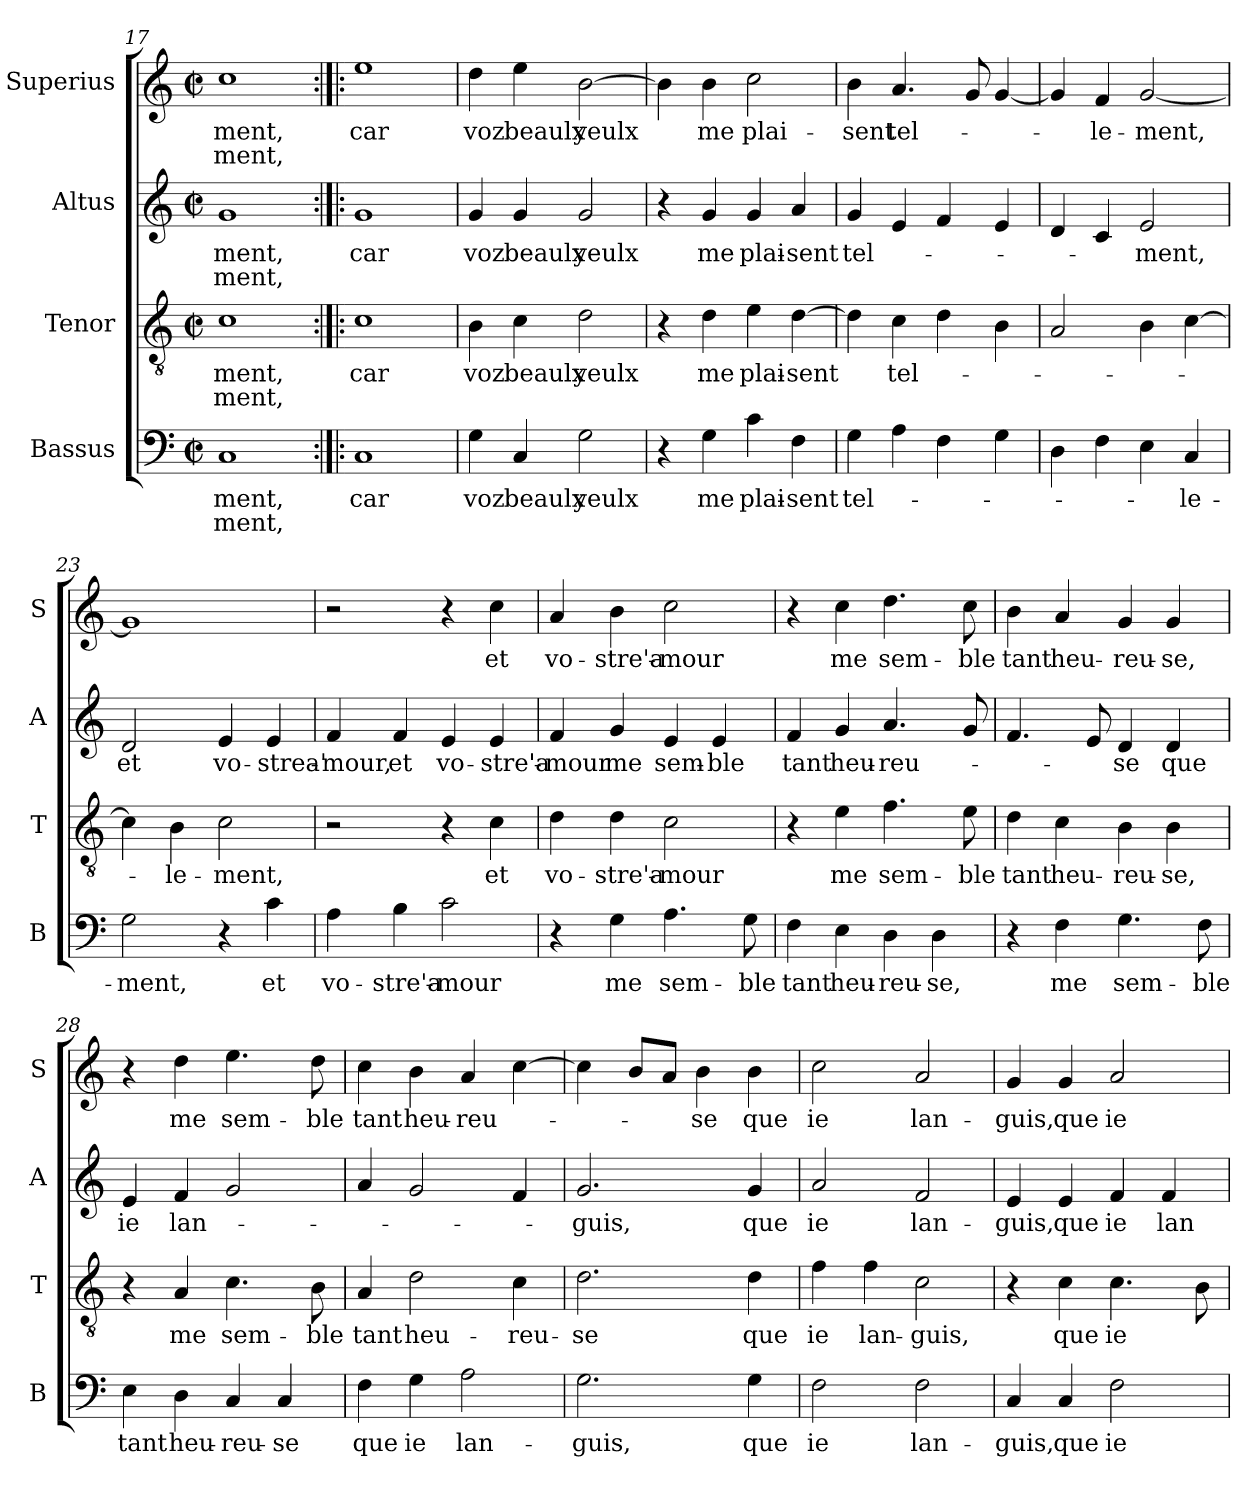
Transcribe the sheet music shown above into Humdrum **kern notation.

**kern	**text	**text	**kern	**text	**text	**kern	**text	**text	**kern	**text	**text
*part4	*part4	*part4	*part3	*part3	*part3	*part2	*part2	*part2	*part1	*part1	*part1
*staff4	*staff4	*staff4	*staff3	*staff3	*staff3	*staff2	*staff2	*staff2	*staff1	*staff1	*staff1
*I"Bassus	*	*	*I"Tenor	*	*	*I"Altus	*	*	*I"Superius	*	*
*I'B	*	*	*I'T	*	*	*I'A	*	*	*I'S	*	*
*clefF4	*	*	*clefGv2	*	*	*clefG2	*	*	*clefG2	*	*
*k[]	*	*	*k[]	*	*	*k[]	*	*	*k[]	*	*
*C:	*	*	*C:	*	*	*C:	*	*	*C:	*	*
*M2/2	*	*	*M2/2	*	*	*M2/2	*	*	*M2/2	*	*
*met(c|)	*	*	*met(c|)	*	*	*met(c|)	*	*	*met(c|)	*	*
=17	=17	=17	=17	=17	=17	=17	=17	=17	=17	=17	=17
!	!LO:LY:b	!LO:LY:b	!	!LO:LY:b	!LO:LY:b	!	!LO:LY:b	!LO:LY:b	!	!LO:LY:b	!LO:LY:b
1C	-ment,	-ment,	1c	-ment,	ment,	1g	-ment,	-ment,	1cc	-ment,	-ment,
=18:|!|:	=18:|!|:	=18:|!|:	=18:|!|:	=18:|!|:	=18:|!|:	=18:|!|:	=18:|!|:	=18:|!|:	=18:|!|:	=18:|!|:	=18:|!|:
!	!LO:LY:b	!	!	!LO:LY:b	!	!	!LO:LY:b	!	!	!LO:LY:b	!
1C	car	.	1c	car	.	1g	car	.	1ee	car	.
=19	=19	=19	=19	=19	=19	=19	=19	=19	=19	=19	=19
!	!LO:LY:b	!	!	!LO:LY:b	!	!	!LO:LY:b	!	!	!LO:LY:b	!
4G\	voz	.	4B\	voz	.	4g/	voz	.	4dd\	voz	.
!	!LO:LY:b	!	!	!LO:LY:b	!	!	!LO:LY:b	!	!	!LO:LY:b	!
4C/	beaulx	.	4c\	beaulx	.	4g/	beaulx	.	4ee\	beaulx	.
!	!LO:LY:b	!	!	!LO:LY:b	!	!	!LO:LY:b	!	!	!LO:LY:b	!
2G\	yeulx	.	2d\	yeulx	.	2g/	yeulx	.	[2b\	yeulx	.
=20	=20	=20	=20	=20	=20	=20	=20	=20	=20	=20	=20
4r	.	.	4r	.	.	4r	.	.	4b\]	.	.
!	!LO:LY:b	!	!	!LO:LY:b	!	!	!LO:LY:b	!	!	!LO:LY:b	!
4G\	me	.	4d\	me	.	4g/	me	.	4b\	me	.
!	!LO:LY:b	!	!	!LO:LY:b	!	!	!LO:LY:b	!	!	!LO:LY:b	!
4c\	plai-	.	4e\	plai-	.	4g/	plai-	.	2cc\	plai-	.
!	!LO:LY:b	!	!	!LO:LY:b	!	!	!LO:LY:b	!	!	!	!
4F\	-sent	.	[4d\	-sent	.	4a/	-sent	.	.	.	.
!!LO:LB:g=z
=21	=21	=21	=21	=21	=21	=21	=21	=21	=21	=21	=21
!	!LO:LY:b	!	!	!	!	!	!LO:LY:b	!	!	!LO:LY:b	!
4G\	tel-	.	4d\]	.	.	4g/	tel-	.	4b\	-sent	.
!	!	!	!	!LO:LY:b	!	!	!	!	!	!LO:LY:b	!
4A\	.	.	4c\	tel-	.	4e/	.	.	4.a/	tel-	.
4F\	.	.	4d\	.	.	4f/	.	.	.	.	.
.	.	.	.	.	.	.	.	.	8g/	.	.
4G\	.	.	4B\	.	.	4e/	.	.	[4g/	.	.
=22	=22	=22	=22	=22	=22	=22	=22	=22	=22	=22	=22
4D\	.	.	2A/	.	.	4d/	.	.	4g/]	.	.
!	!	!	!	!	!	!	!	!	!	!LO:LY:b	!
4F\	.	.	.	.	.	4c/	.	.	4f/	-le-	.
!	!	!	!	!	!	!	!LO:LY:b	!	!	!LO:LY:b	!
4E\	.	.	4B\	.	.	2e/	-ment,	.	[2g/	-ment,	.
!	!LO:LY:b	!	!	!	!	!	!	!	!	!	!
4C/	-le-	.	[4c\	.	.	.	.	.	.	.	.
=23	=23	=23	=23	=23	=23	=23	=23	=23	=23	=23	=23
!	!LO:LY:b	!	!	!	!	!	!LO:LY:b	!	!	!	!
2G\	-ment,	.	4c\]	.	.	2d/	et	.	1g]	.	.
!	!	!	!	!LO:LY:b	!	!	!	!	!	!	!
.	.	.	4B\	-le-	.	.	.	.	.	.	.
!	!	!	!	!LO:LY:b	!	!	!LO:LY:b	!	!	!	!
4r	.	.	2c\	-ment,	.	4e/	vo-	.	.	.	.
!	!LO:LY:b	!	!	!	!	!	!LO:LY:b	!	!	!	!
4c\	et	.	.	.	.	4e/	-strea'-	.	.	.	.
=24	=24	=24	=24	=24	=24	=24	=24	=24	=24	=24	=24
!	!LO:LY:b	!	!	!	!	!	!LO:LY:b	!	!	!	!
4A\	vo-	.	2r	.	.	4f/	-mour,	.	2r	.	.
!	!LO:LY:b	!	!	!	!	!	!LO:LY:b	!	!	!	!
4B\	-stre'a-	.	.	.	.	4f/	et	.	.	.	.
!	!LO:LY:b	!	!	!	!	!	!LO:LY:b	!	!	!	!
2c\	-mour	.	4r	.	.	4e/	vo-	.	4r	.	.
!	!	!	!	!LO:LY:b	!	!	!LO:LY:b	!	!	!LO:LY:b	!
.	.	.	4c\	et	.	4e/	-stre'a-	.	4cc\	et	.
=25	=25	=25	=25	=25	=25	=25	=25	=25	=25	=25	=25
!	!	!	!	!LO:LY:b	!	!	!LO:LY:b	!	!	!LO:LY:b	!
4r	.	.	4d\	vo-	.	4f/	-mour	.	4a/	vo-	.
!	!LO:LY:b	!	!	!LO:LY:b	!	!	!LO:LY:b	!	!	!LO:LY:b	!
4G\	me	.	4d\	-stre'a-	.	4g/	me	.	4b\	-stre'a-	.
!	!LO:LY:b	!	!	!LO:LY:b	!	!	!LO:LY:b	!	!	!LO:LY:b	!
4.A\	sem-	.	2c\	-mour	.	4e/	sem-	.	2cc\	-mour	.
!	!	!	!	!	!	!	!LO:LY:b	!	!	!	!
.	.	.	.	.	.	4e/	-ble	.	.	.	.
!	!LO:LY:b	!	!	!	!	!	!	!	!	!	!
8G\	-ble	.	.	.	.	.	.	.	.	.	.
!!LO:LB:g=z
=26	=26	=26	=26	=26	=26	=26	=26	=26	=26	=26	=26
!	!LO:LY:b	!	!	!	!	!	!LO:LY:b	!	!	!	!
4F\	tant	.	4r	.	.	4f/	tant	.	4r	.	.
!	!LO:LY:b	!	!	!LO:LY:b	!	!	!LO:LY:b	!	!	!LO:LY:b	!
4E\	heu-	.	4e\	me	.	4g/	heu-	.	4cc\	me	.
!	!LO:LY:b	!	!	!LO:LY:b	!	!	!LO:LY:b	!	!	!LO:LY:b	!
4D\	-reu-	.	4.f\	sem-	.	4.a/	-reu-	.	4.dd\	sem-	.
!	!LO:LY:b	!	!	!	!	!	!	!	!	!	!
4D\	-se,	.	.	.	.	.	.	.	.	.	.
!	!	!	!	!LO:LY:b	!	!	!	!	!	!LO:LY:b	!
.	.	.	8e\	-ble	.	8g/	.	.	8cc\	-ble	.
=27	=27	=27	=27	=27	=27	=27	=27	=27	=27	=27	=27
!	!	!	!	!LO:LY:b	!	!	!	!	!	!LO:LY:b	!
4r	.	.	4d\	tant	.	4.f/	.	.	4b\	tant	.
!	!LO:LY:b	!	!	!LO:LY:b	!	!	!	!	!	!LO:LY:b	!
4F\	me	.	4c\	heu-	.	.	.	.	4a/	heu-	.
.	.	.	.	.	.	8e/	.	.	.	.	.
!	!LO:LY:b	!	!	!LO:LY:b	!	!	!LO:LY:b	!	!	!LO:LY:b	!
4.G\	sem-	.	4B\	-reu-	.	4d/	-se	.	4g/	-reu-	.
!	!	!	!	!LO:LY:b	!	!	!LO:LY:b	!	!	!LO:LY:b	!
.	.	.	4B\	-se,	.	4d/	que	.	4g/	-se,	.
!	!LO:LY:b	!	!	!	!	!	!	!	!	!	!
8F\	-ble	.	.	.	.	.	.	.	.	.	.
=28	=28	=28	=28	=28	=28	=28	=28	=28	=28	=28	=28
!	!LO:LY:b	!	!	!	!	!	!LO:LY:b	!	!	!	!
4E\	tant	.	4r	.	.	4e/	ie	.	4r	.	.
!	!LO:LY:b	!	!	!LO:LY:b	!	!	!LO:LY:b	!	!	!LO:LY:b	!
4D\	heu-	.	4A/	me	.	4f/	lan-	.	4dd\	me	.
!	!LO:LY:b	!	!	!LO:LY:b	!	!	!	!	!	!LO:LY:b	!
4C/	-reu-	.	4.c\	sem-	.	2g/	.	.	4.ee\	sem-	.
!	!LO:LY:b	!	!	!	!	!	!	!	!	!	!
4C/	-se	.	.	.	.	.	.	.	.	.	.
!	!	!	!	!LO:LY:b	!	!	!	!	!	!LO:LY:b	!
.	.	.	8B\	-ble	.	.	.	.	8dd\	-ble	.
=29	=29	=29	=29	=29	=29	=29	=29	=29	=29	=29	=29
!	!LO:LY:b	!	!	!LO:LY:b	!	!	!	!	!	!LO:LY:b	!
4F\	que	.	4A/	tant	.	4a/	.	.	4cc\	tant	.
!	!LO:LY:b	!	!	!LO:LY:b	!	!	!	!	!	!LO:LY:b	!
4G\	ie	.	2d\	heu-	.	2g/	.	.	4b\	heu-	.
!	!LO:LY:b	!	!	!	!	!	!	!	!	!LO:LY:b	!
2A\	lan-	.	.	.	.	.	.	.	4a/	-reu-	.
!	!	!	!	!LO:LY:b	!	!	!	!	!	!	!
.	.	.	4c\	-reu-	.	4f/	.	.	[4cc\	.	.
=30	=30	=30	=30	=30	=30	=30	=30	=30	=30	=30	=30
!	!LO:LY:b	!	!	!LO:LY:b	!	!	!LO:LY:b	!	!	!	!
2.G\	-guis,	.	2.d\	-se	.	2.g/	-guis,	.	4cc\]	.	.
.	.	.	.	.	.	.	.	.	8b/L	.	.
.	.	.	.	.	.	.	.	.	8a/J	.	.
!	!	!	!	!	!	!	!	!	!	!LO:LY:b	!
.	.	.	.	.	.	.	.	.	4b\	-se	.
!	!LO:LY:b	!	!	!LO:LY:b	!	!	!LO:LY:b	!	!	!LO:LY:b	!
4G\	que	.	4d\	que	.	4g/	que	.	4b\	que	.
!!LO:PB:g=z
=31	=31	=31	=31	=31	=31	=31	=31	=31	=31	=31	=31
!	!LO:LY:b	!	!	!LO:LY:b	!	!	!LO:LY:b	!	!	!LO:LY:b	!
2F\	ie	.	4f\	ie	.	2a/	ie	.	2cc\	ie	.
!	!	!	!	!LO:LY:b	!	!	!	!	!	!	!
.	.	.	4f\	lan-	.	.	.	.	.	.	.
!	!LO:LY:b	!	!	!LO:LY:b	!	!	!LO:LY:b	!	!	!LO:LY:b	!
2F\	lan-	.	2c\	-guis,	.	2f/	lan-	.	2a/	lan-	.
=32	=32	=32	=32	=32	=32	=32	=32	=32	=32	=32	=32
!	!LO:LY:b	!	!	!	!	!	!LO:LY:b	!	!	!LO:LY:b	!
4C/	-guis,	.	4r	.	.	4e/	-guis,	.	4g/	-guis,	.
!	!LO:LY:b	!	!	!LO:LY:b	!	!	!LO:LY:b	!	!	!LO:LY:b	!
4C/	que	.	4c\	que	.	4e/	que	.	4g/	que	.
!	!LO:LY:b	!	!	!LO:LY:b	!	!	!LO:LY:b	!	!	!LO:LY:b	!
2F\	ie	.	4.c\	ie	.	4f/	ie	.	2a/	ie	.
!	!	!	!	!	!	!	!LO:LY:b	!	!	!	!
.	.	.	.	.	.	4f/	lan-	.	.	.	.
.	.	.	8B\	.	.	.	.	.	.	.	.
=	=	=	=	=	=	=	=	=	=	=	=
*-	*-	*-	*-	*-	*-	*-	*-	*-	*-	*-	*-
